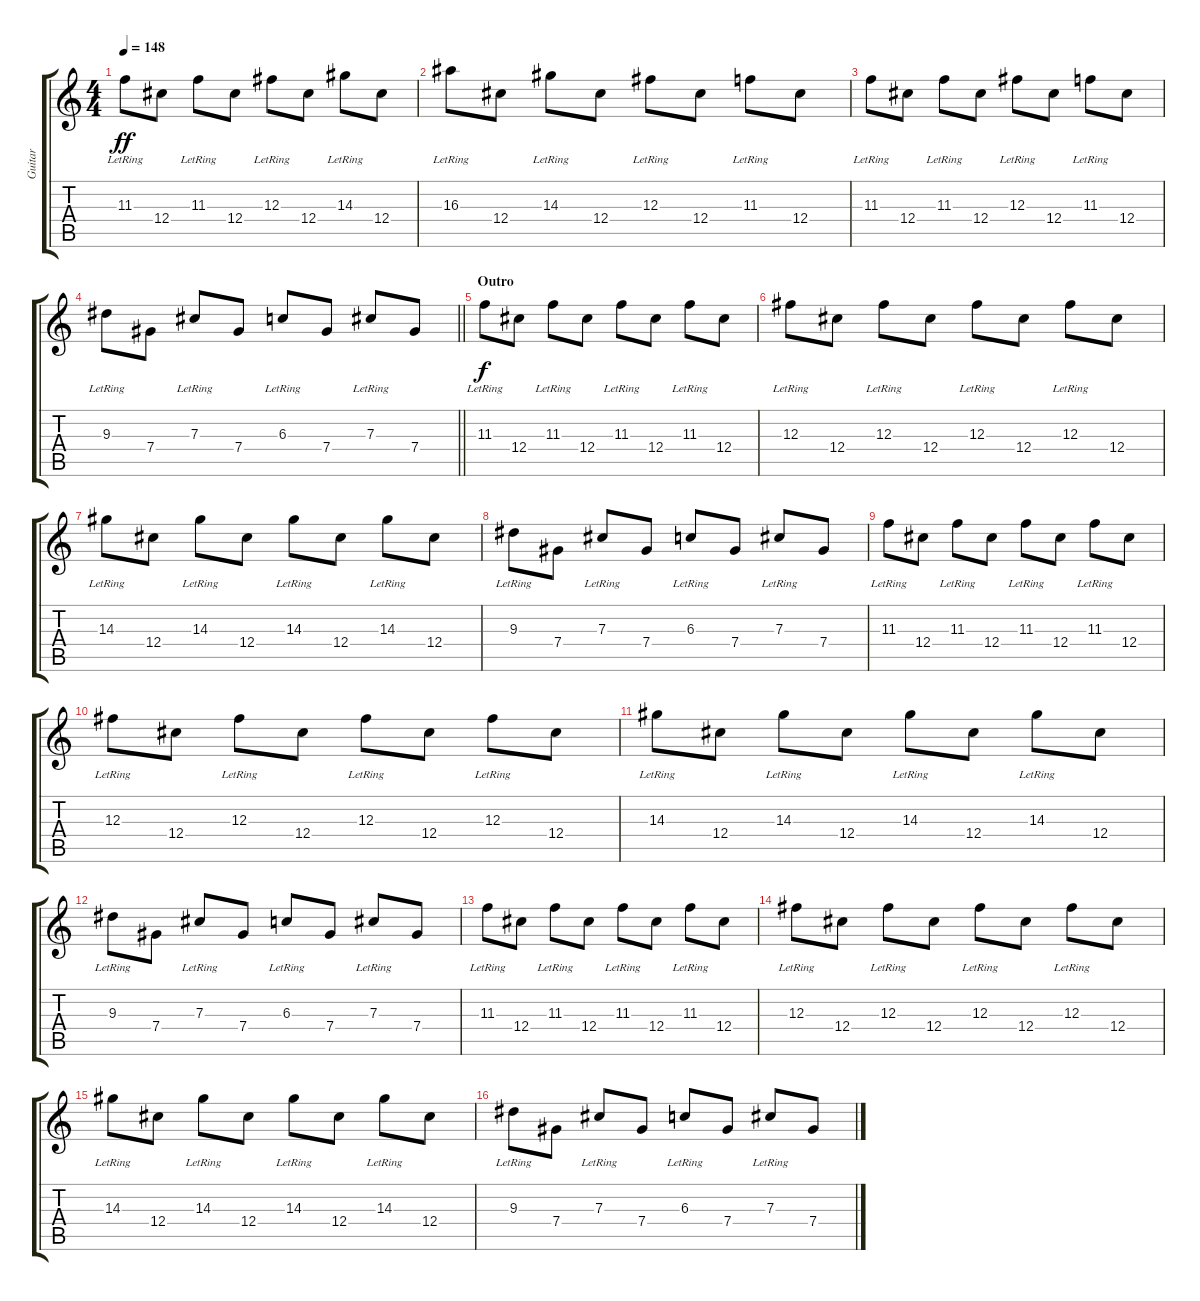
\track ("Guitar" "Guitar") {instrument electricguitarclean}
\staff {score tabs}
\tuning (Eb4 Bb3 Gb3 Db3 Ab2 Eb2) {hide}
\ts (4 4)
\tempo 148
\clef g2
\ks c
11.3{lr}.8{dy ff} 12.4.8 11.3{lr}.8 12.4.8 12.3{lr}.8 12.4.8 14.3{lr}.8 12.4.8 |
16.3{lr}.8 12.4.8 14.3{lr}.8 12.4.8 12.3{lr}.8 12.4.8 11.3{lr}.8 12.4.8 |
11.3{lr}.8 12.4.8 11.3{lr}.8 12.4.8 12.3{lr}.8 12.4.8 11.3{lr}.8 12.4.8 |
\barLineRight lightlight
9.3{lr}.8 7.4.8 7.3{lr}.8 7.4.8 6.3{lr}.8 7.4.8 7.3{lr}.8 7.4.8 |
\section ("" "Outro")
11.3{lr}.8{dy f} 12.4.8 11.3{lr}.8 12.4.8 11.3{lr}.8 12.4.8 11.3{lr}.8 12.4.8 |
12.3{lr}.8 12.4.8 12.3{lr}.8 12.4.8 12.3{lr}.8 12.4.8 12.3{lr}.8 12.4.8 |
14.3{lr}.8 12.4.8 14.3{lr}.8 12.4.8 14.3{lr}.8 12.4.8 14.3{lr}.8 12.4.8 |
9.3{lr}.8 7.4.8 7.3{lr}.8 7.4.8 6.3{lr}.8 7.4.8 7.3{lr}.8 7.4.8 |
11.3{lr}.8 12.4.8 11.3{lr}.8 12.4.8 11.3{lr}.8 12.4.8 11.3{lr}.8 12.4.8 |
12.3{lr}.8 12.4.8 12.3{lr}.8 12.4.8 12.3{lr}.8 12.4.8 12.3{lr}.8 12.4.8 |
14.3{lr}.8 12.4.8 14.3{lr}.8 12.4.8 14.3{lr}.8 12.4.8 14.3{lr}.8 12.4.8 |
9.3{lr}.8 7.4.8 7.3{lr}.8 7.4.8 6.3{lr}.8 7.4.8 7.3{lr}.8 7.4.8 |
11.3{lr}.8 12.4.8 11.3{lr}.8 12.4.8 11.3{lr}.8 12.4.8 11.3{lr}.8 12.4.8 |
12.3{lr}.8 12.4.8 12.3{lr}.8 12.4.8 12.3{lr}.8 12.4.8 12.3{lr}.8 12.4.8 |
14.3{lr}.8 12.4.8 14.3{lr}.8 12.4.8 14.3{lr}.8 12.4.8 14.3{lr}.8 12.4.8 |
9.3{lr}.8 7.4.8 7.3{lr}.8 7.4.8 6.3{lr}.8 7.4.8 7.3{lr}.8 7.4.8
